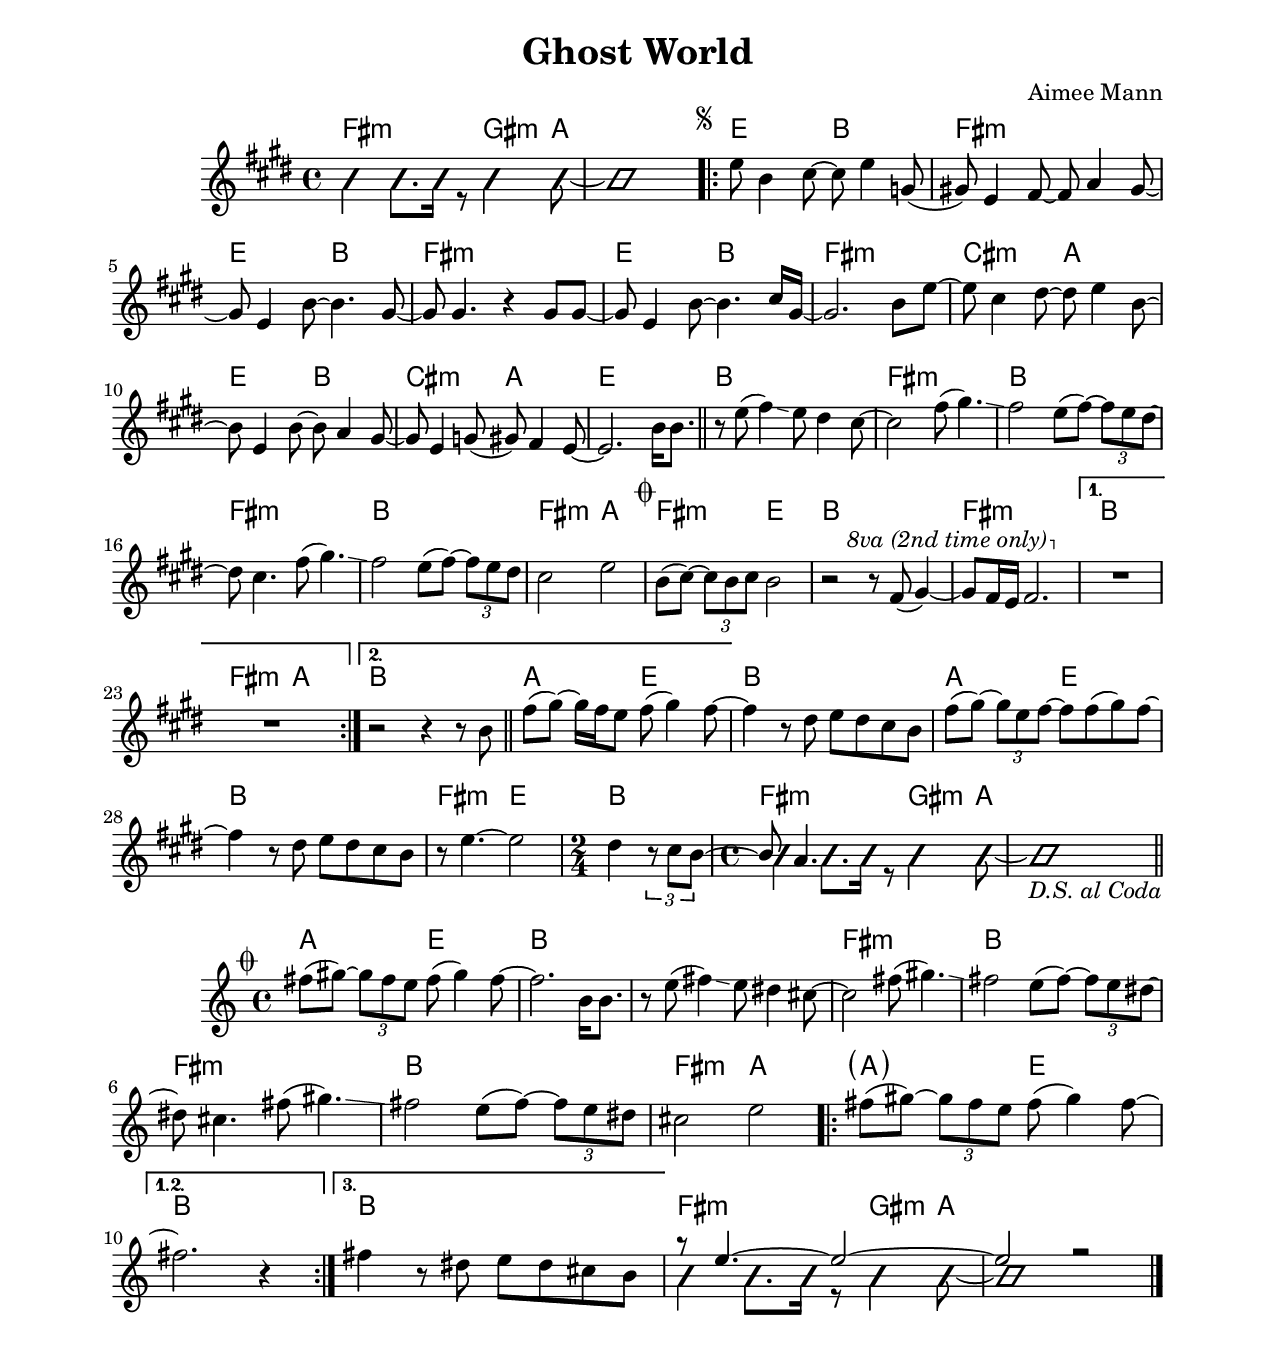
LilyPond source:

\version "2.23.11"

\include "../../../settings.ily"
intro = \chordmode {
  fs2:m s8 gs4:m a8 | s1 |
}

verse = \chordmode {
  \repeat unfold 3 {
    e2 b | fs1:m |
  }
  cs2:m a | e b | cs:m a | e1 |
}

chorus = \chordmode {
  \bar "||"
  \repeat unfold 2 {
    b1 | fs:m |
  }
  b | fs2:m a | fs:m e | b1 |
  fs:m |
}

chorusFirstEnding = \chordmode {
  fs2:m a |
}

bridge = \chordmode {
  \repeat unfold 2 {
    a2 e | b1 |
  }
  fs2:m e |
  \time 2/4
  b2 |
  \time 4/4
  \intro
}

changes = \chords {
  \intro
  \repeat volta 2 {
    \verse
    \bar "||"
    \chorus
    \alternative {
      \volta 1 {
        b1 |
        \chorusFirstEnding
      } \volta 2 {
        b1 |
      }
    }
  }
  \bar "||"
  \bridge
  \bar "||"
}

changesCoda = \chords {
  a2 e | b1 |
  s1 | fs:m |
  b1 | fs:m |
  b | fs2:m a
  \repeat volta 3 {
    \parenthesize a2 e |
    \alternative {
      \volta 1,2 { b1 | }
      \volta 3 { b1 | }
    }
  }
  \intro
}

intro = \new Voice \with {
  \consists "Pitch_squash_engraver"
} {
  \voiceTwo
  \improvisationOn
  fs4 fs8. fs16 r8 gs4 a8~ |
  a1 |
}

verse = \relative c'' {
  \segnoMark \default
  e8 b4 cs8~ cs e4 g,8( |
  gs!) e4 fs8~ fs a4 gs8~ |
  gs e4 b'8~ b4. gs8~ |
  gs gs4. r4 gs8 gs~ |

  gs e4 b'8~ b4. cs16 gs~ |
  gs2. b8 e~ |
  e cs4 ds8~ ds e4 b8~ |
  b e,4 b'8~ b a4 gs8~ |

  gs e4 g8( gs) fs4 e8~ |
  e2.
}

firstChorus = \relative c'' {
  b16 b8. |

  r8 e( fs4) \glissando e8 ds4 cs8~ |
  cs2 fs8( gs4.) \glissando |
  fs2 e8( fs)~ \tuplet 3/2 { fs8 e ds~ } |
  ds cs4. fs8( gs4.) \glissando |

  fs2 e8( fs)~ \tuplet 3/2 { fs8 e ds } |
  cs2 e |
}

secondChorus = \relative c'' {
  \codaMark \default
  b8( cs)~ \tuplet 3/2 { cs8 b cs } b2 |
  r2 r8
  \override Staff.OttavaBracket.font-series = #'medium
  \set Staff.ottavation = #"8va (2nd time only)"
  \ottava #1
  fs'( gs4)~ |

  gs8 fs16 e fs2. |
  \ottava #0
  \alternative {
    \volta 1 {
      R1 * 2 |
    } \volta 2 {
      r2 r4 r8 b, |
      \bar "||"
      fs'8( gs)~ gs16 fs e8 fs( gs4) fs8~ |
    }
  }
}

bridge = \relative c'' {
  fs4 r8 ds e ds cs b |
  fs'( gs)~ \tuplet 3/2 { gs e fs~ } fs fs( gs) fs8~ |
  fs4 r8 ds e ds cs b |
  r8 e4.~ e2
  <<
    \new Voice {
      ds4 \tuplet 3/2 { r8 cs b~ }
      \time 2/4
      \voiceOne
      b a4.
    }
    \\
    \new Voice \with {
      \consists "Pitch_squash_engraver"
    } {
      \voiceTwo
      \improvisationOn
      s2 |
      \time 4/4
      fs4 fs8. fs16 r8 gs4 a8~ |
      a1_\markup { \italic "D.S. al Coda" } |
    }
  >>
}

melody = {
  \intro
  \repeat volta 2 {
    \verse
    \firstChorus
    \secondChorus
  }
  \bridge
}

coda = \relative c'' {
  fs8( gs)~ \tuplet 3/2 { gs8 fs e } fs( gs4) fs8~ |
}

melodyCoda = \relative c'' {
  \codaMark 1
  \coda fs2. \firstChorus |
  \repeat volta 3 {
    \coda
    \alternative {
      \volta 1,2 { fs2. r4 | }
      \volta 3 { fs4 r8 ds e ds cs b | }
    }
  }
  <<
    \new Voice {
      \voiceOne
      r8 e4.~ e2~ |
      e2 r |
    }
    \\
    \new Voice \with {
      \consists "Pitch_squash_engraver"
    } {
      \voiceTwo
      \improvisationOn
      fs4 fs8. fs16 r8 gs4 a8~ |
      a1 |
    }
  >>
  \bar "|."
}


\header {
  title = "Ghost World"
  composer = "Aimee Mann"
}

\score {
  <<
    \changes
    {
      \key e \major
      \melody
    }
  >>
}

\score {
  \layout {
    ragged-last = ##f
  }
  <<
    \changesCoda
    \melodyCoda
  >>
}
